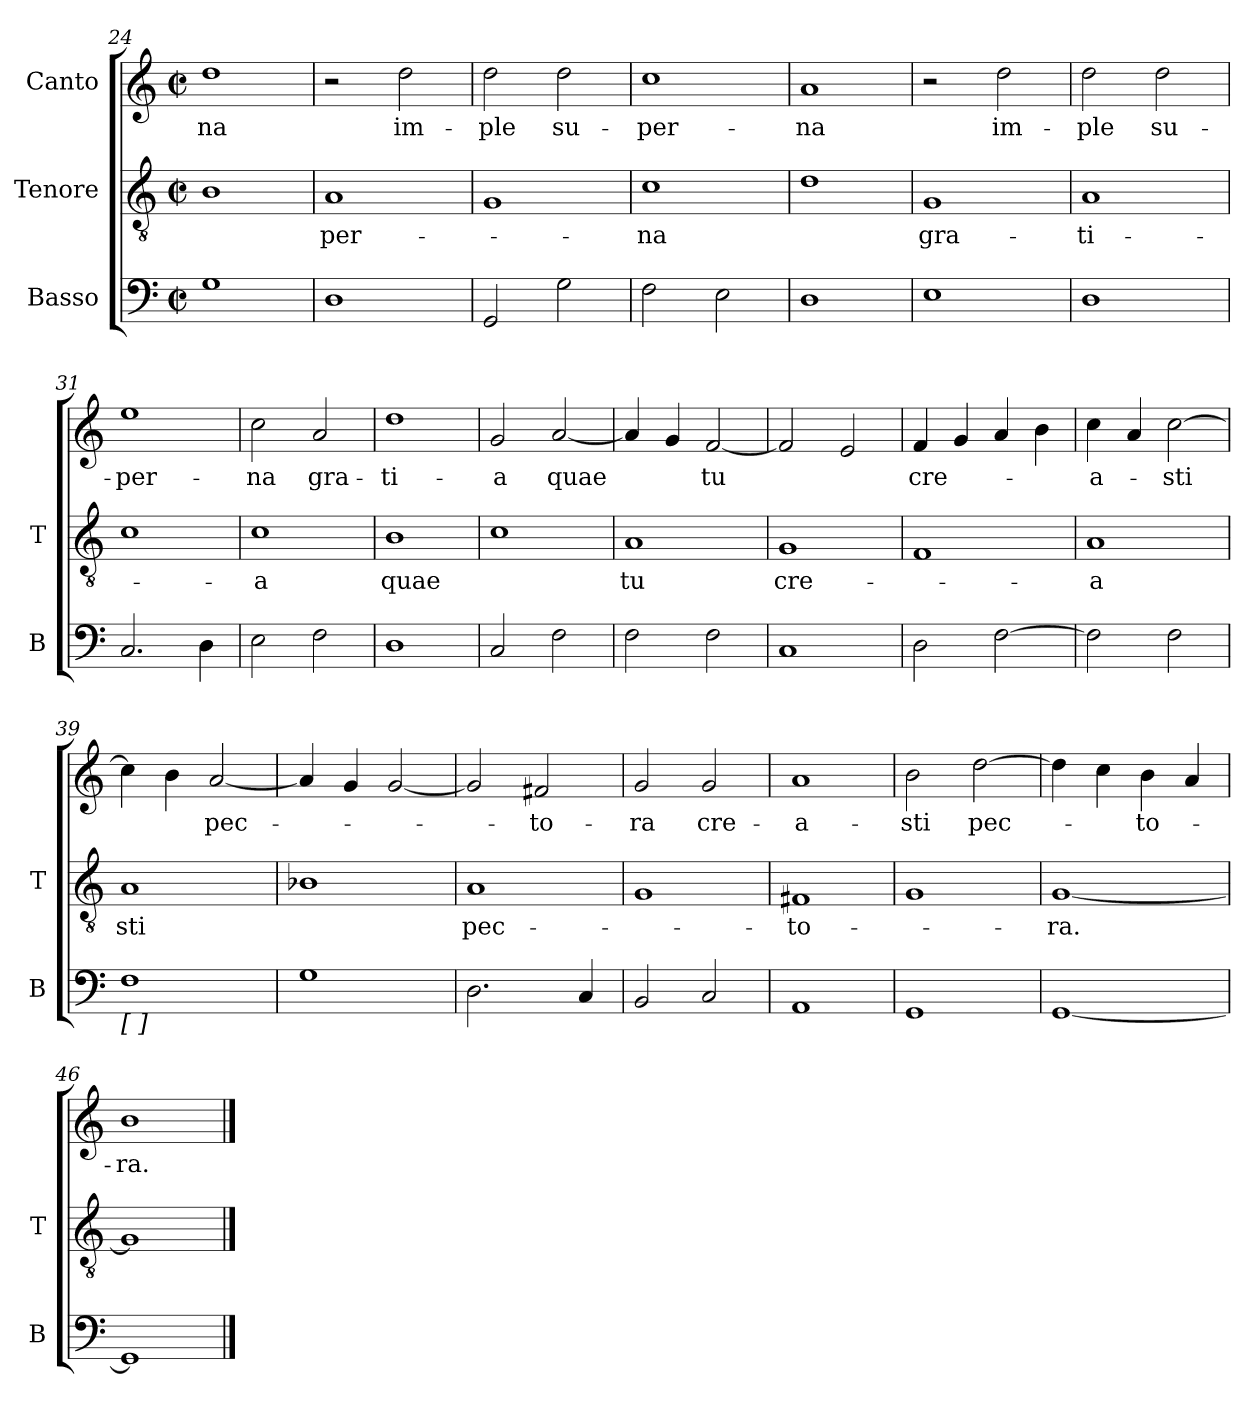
**kern	**kern	**text	**kern	**text
*part3	*part2	*part2	*part1	*part1
*staff3	*staff2	*staff2	*staff1	*staff1
*I"Basso	*I"Tenore	*	*I"Canto	*
*I'B	*I'T	*	*	*
*clefF4	*clefGv2	*	*clefG2	*
*k[]	*k[]	*	*k[]	*
*M2/2	*M2/2	*	*M2/2	*
*met(c|)	*met(c|)	*	*met(c|)	*
=24	=24	=24	=24	=24
1G	1B	.	1dd	-na
=25	=25	=25	=25	=25
1D	1A	-per-	2r	.
.	.	.	2dd	im-
=26	=26	=26	=26	=26
2GG	1G	.	2dd	-ple
2G	.	.	2dd	su-
=27	=27	=27	=27	=27
2F	1c	-na	1cc	-per-
2E	.	.	.	.
=28	=28	=28	=28	=28
1D	1d	.	1a	-na
=29	=29	=29	=29	=29
1E	1G	gra-	2r	.
.	.	.	2dd	im-
=30	=30	=30	=30	=30
1D	1A	-ti-	2dd	-ple
.	.	.	2dd	su-
=31	=31	=31	=31	=31
2.C	1c	.	1ee	-per-
4D	.	.	.	.
=32	=32	=32	=32	=32
2E	1c	-a	2cc	-na
2F	.	.	2a	gra-
=33	=33	=33	=33	=33
1D	1B	quae	1dd	-ti-
=34	=34	=34	=34	=34
2C	1c	.	2g	-a
2F	.	.	[2a	quae
=35	=35	=35	=35	=35
2F	1A	tu	4a]	.
.	.	.	4g	.
2F	.	.	[2f	tu
=36	=36	=36	=36	=36
1C	1G	cre-	2f]	.
.	.	.	2e	.
=37	=37	=37	=37	=37
2D	1F	.	4f	cre-
.	.	.	4g	.
[2F	.	.	4a	.
.	.	.	4b	.
=38	=38	=38	=38	=38
2F]	1A	-a	4cc	-a-
.	.	.	4a	.
2F	.	.	[2cc	-sti
=39	=39	=39	=39	=39
!LO:TX:b:t=[  ]	!	!	!	!
1F	1A	sti	4cc]	.
.	.	.	4b	.
.	.	.	[2a	pec-
=40	=40	=40	=40	=40
1G	1B-X	.	4a]	.
.	.	.	4g	.
.	.	.	[2g	.
=41	=41	=41	=41	=41
2.D	1A	pec-	2g]	.
.	.	.	2f#X	-to-
4C	.	.	.	.
=42	=42	=42	=42	=42
2BB	1G	.	2g	-ra
2C	.	.	2g	cre-
=43	=43	=43	=43	=43
1AA	1F#X	-to-	1a	-a-
=44	=44	=44	=44	=44
1GG	1G	.	2b	-sti
.	.	.	[2dd	pec-
=45	=45	=45	=45	=45
[1GG	[1G	-ra.	4dd]	.
.	.	.	4cc	.
.	.	.	4b	-to-
.	.	.	4a	.
=46	=46	=46	=46	=46
1GG]	1G]	.	1b	-ra.
==	==	==	==	==
*-	*-	*-	*-	*-
